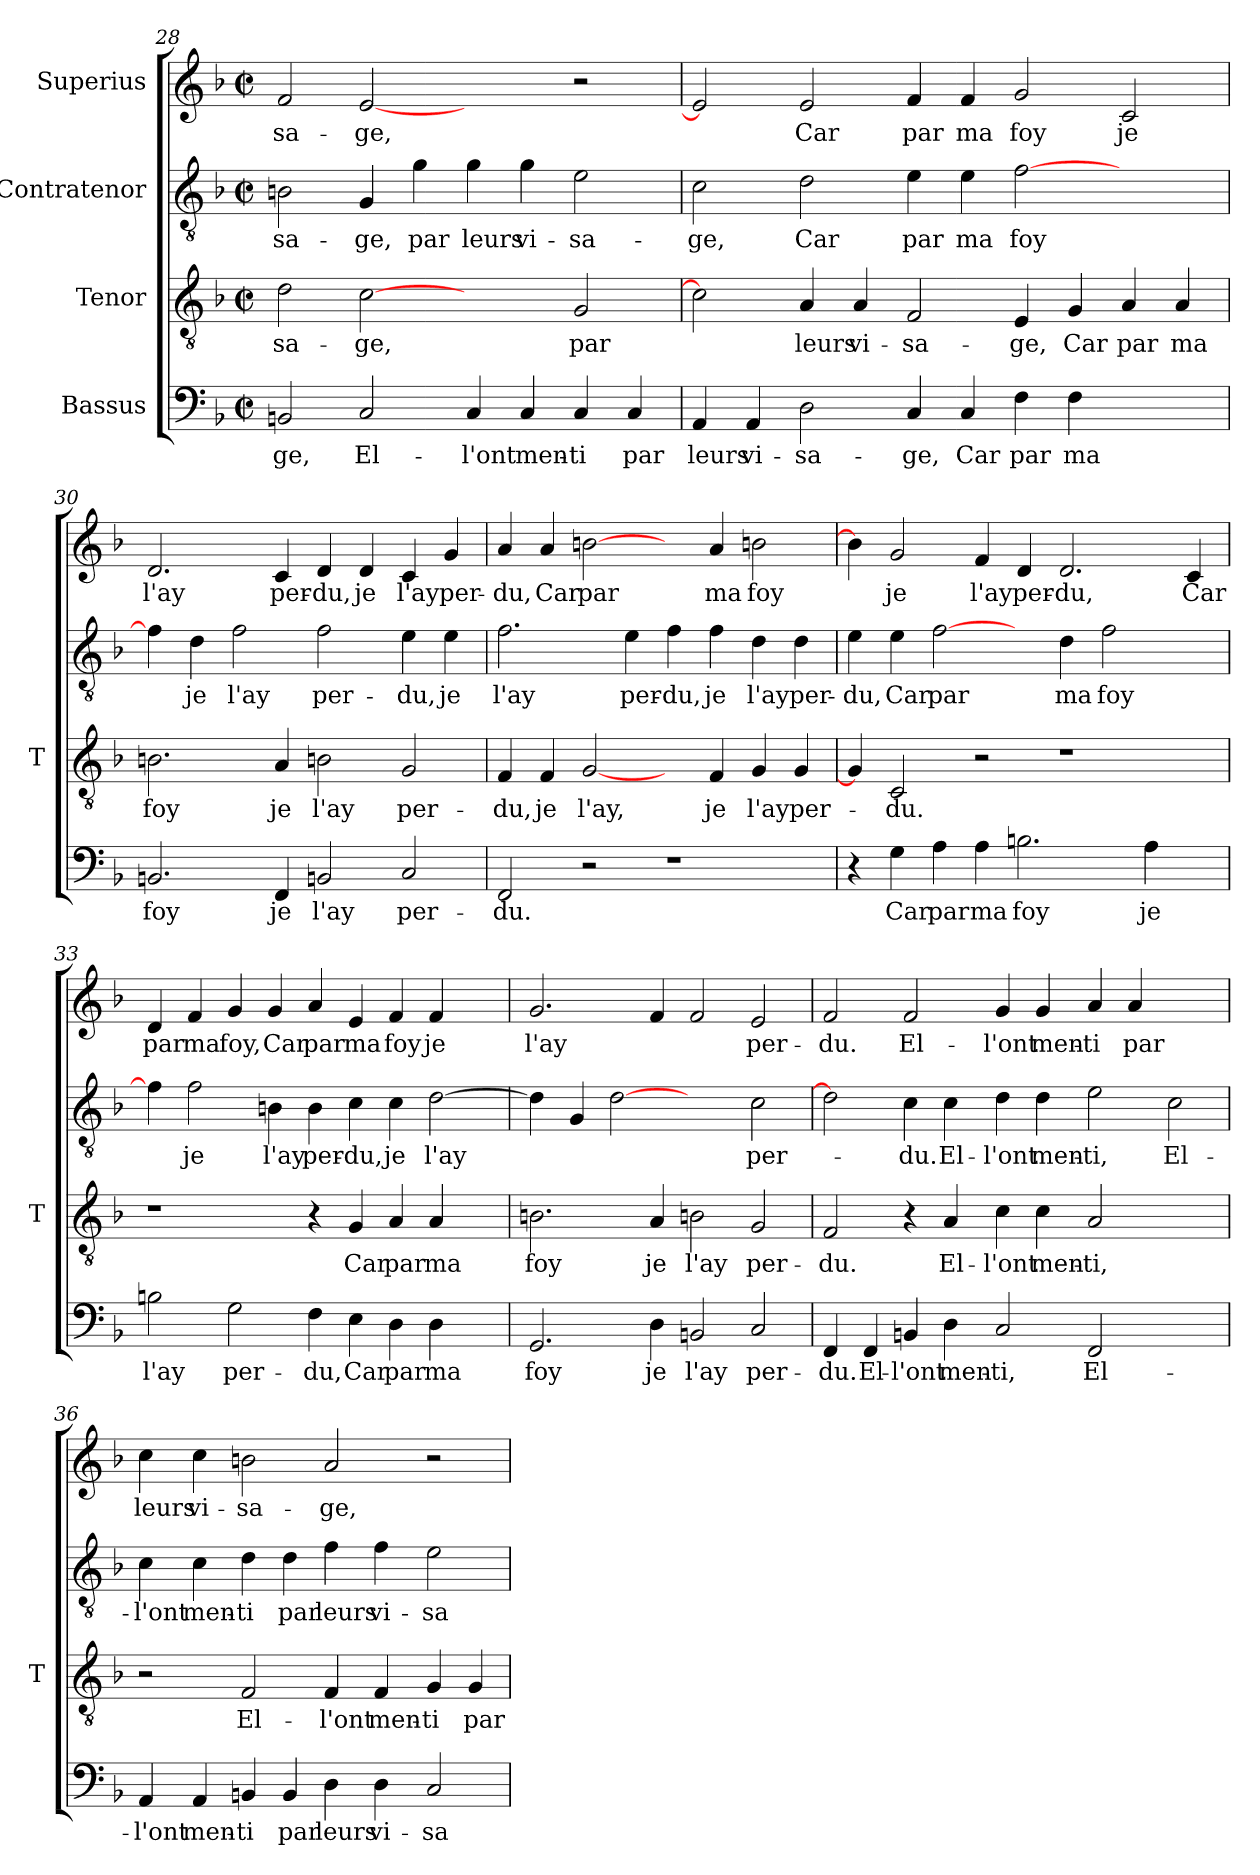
**kern	**text	**kern	**text	**kern	**text	**kern	**text
*part4	*part4	*part3	*part3	*part2	*part2	*part1	*part1
*staff4	*staff4	*staff3	*staff3	*staff2	*staff2	*staff1	*staff1
*I"Bassus	*	*I"Tenor	*	*I"Contratenor	*	*I"Superius	*
*	*	*I'T	*	*	*	*	*
*clefF4	*	*clefGv2	*	*clefGv2	*	*clefG2	*
*k[b-]	*	*k[b-]	*	*k[b-]	*	*k[b-]	*
*F:	*	*F:	*	*F:	*	*F:	*
*M2/2	*	*M2/2	*	*M2/2	*	*M2/2	*
*met(c|)	*	*met(c|)	*	*met(c|)	*	*met(c|)	*
=28	=28	=28	=28	=28	=28	=28	=28
2BBn	-ge,	2d	sa-	2Bn	sa-	2f	sa-
2C	El-	[2c	-ge,	4G	-ge,	[2e	-ge,
.	.	.	.	4g	-par	.	.
4C	-l'ont	2ryy	.	4g	-leurs	2ryy	.
4C	men-	.	.	4g	vi-	.	.
4C	-ti	2G	-par	2e	sa-	2r	.
4C	-par	.	.	.	.	.	.
!!LO:PB:g=z
=29	=29	=29	=29	=29	=29	=29	=29
4AA	-leurs	2c]	.	2c	-ge,	2e]	.
4AA	vi-	.	.	.	.	.	.
2D	sa-	4A	-leurs	2d	-Car	2e	-Car
.	.	4A	vi-	.	.	.	.
4C	-ge,	2F	sa-	4e	-par	4f	-par
4C	-Car	.	.	4e	-ma	4f	-ma
4F	-par	4E	-ge,	[2f	-foy	2g	-foy
4F	-ma	4G	-Car	.	.	.	.
2ryy	.	4A	-par	2ryy	.	2c	-je
.	.	4A	-ma	.	.	.	.
=30	=30	=30	=30	=30	=30	=30	=30
2.BBn	-foy	2.Bn	-foy	4f]	.	2.d	-l'ay
.	.	.	.	4d	-je	.	.
.	.	.	.	2f	-l'ay	.	.
4FF	-je	4A	-je	.	.	4c	per-
2BBn	-l'ay	2Bn	-l'ay	2f	per-	4d	-du,
.	.	.	.	.	.	4d	-je
2C	per-	2G	per-	4e	-du,	4c	-l'ay
.	.	.	.	4e	-je	4g	per-
!!LO:PB:g=z
=31	=31	=31	=31	=31	=31	=31	=31
2FF	-du.	4F	-du,	2.f	-l'ay	4a	-du,
.	.	4F	-je	.	.	4a	-Car
2r	.	[2G	-l'ay,	.	.	[2bn	-par
.	.	.	.	4e	per-	.	.
1r	.	4ryy	.	4f	-du,	4ryy	.
.	.	4F	-je	4f	-je	4a	-ma
.	.	4G	-l'ay	4d	-l'ay	2bn	-foy
.	.	4G	per-	4d	per-	.	.
=32	=32	=32	=32	=32	=32	=32	=32
4r	.	4G]	.	4e	-du,	4b]	.
4G	-Car	2C	-du.	4e	-Car	2g	-je
4A	-par	.	.	[2f	-par	.	.
4A	-ma	2r	.	.	.	4f	-l'ay
2.Bn	-foy	.	.	4ryy	.	4d	per-
.	.	1r	.	4d	-ma	2.d	-du,
.	.	.	.	2f	-foy	.	.
4A	-je	.	.	.	.	.	.
4ryy	.	.	.	4ryy	.	4c	-Car
!!LO:PB:g=z
=33	=33	=33	=33	=33	=33	=33	=33
2Bn	-l'ay	1r	.	4f]	.	4d	-par
.	.	.	.	2f	-je	4f	-ma
2G	per-	.	.	.	.	4g	-foy,
.	.	.	.	4Bn	-l'ay	4g	-Car
4F	-du,	4r	.	4B	per-	4a	-par
4E	-Car	4G	-Car	4c	-du,	4e	-ma
4D	-par	4A	-par	4c	-je	4f	-foy
4D	-ma	4A	-ma	[2d	-l'ay	4f	-je
4ryy	.	4ryy	.	.	.	4ryy	.
=34	=34	=34	=34	=34	=34	=34	=34
2.GG	-foy	2.Bn	-foy	4d]	.	2.g	-l'ay
.	.	.	.	4G	.	.	.
.	.	.	.	[2d	.	.	.
4D	-je	4A	-je	.	.	4f	.
2BBn	-l'ay	2Bn	-l'ay	2ryy	.	2f	.
2C	per-	2G	per-	2c	per-	2e	per-
=35	=35	=35	=35	=35	=35	=35	=35
4FF	-du.	2F	-du.	2d]	.	2f	-du.
4FF	El-	.	.	.	.	.	.
4BBn	-l'ont	4r	.	4c	-du.	2f	El-
4D	men-	4A	El-	4c	El-	.	.
2C	-ti,	4c	-l'ont	4d	-l'ont	4g	-l'ont
.	.	4c	men-	4d	men-	4g	men-
2FF	El-	2A	-ti,	2e	-ti,	4a	-ti
.	.	.	.	.	.	4a	-par
2ryy	.	2ryy	.	2c	El-	2ryy	.
=36	=36	=36	=36	=36	=36	=36	=36
4AA	-l'ont	2r	.	4c	-l'ont	4cc	-leurs
4AA	men-	.	.	4c	men-	4cc	vi-
4BBn	-ti	2F	El-	4d	-ti	2bn	sa-
4BB	-par	.	.	4d	-par	.	.
4D	-leurs	4F	-l'ont	4f	-leurs	2a	-ge,
4D	vi-	4F	men-	4f	vi-	.	.
2C	sa-	4G	-ti	2e	sa-	2r	.
.	.	4G	-par	.	.	.	.
=	=	=	=	=	=	=	=
*-	*-	*-	*-	*-	*-	*-	*-
